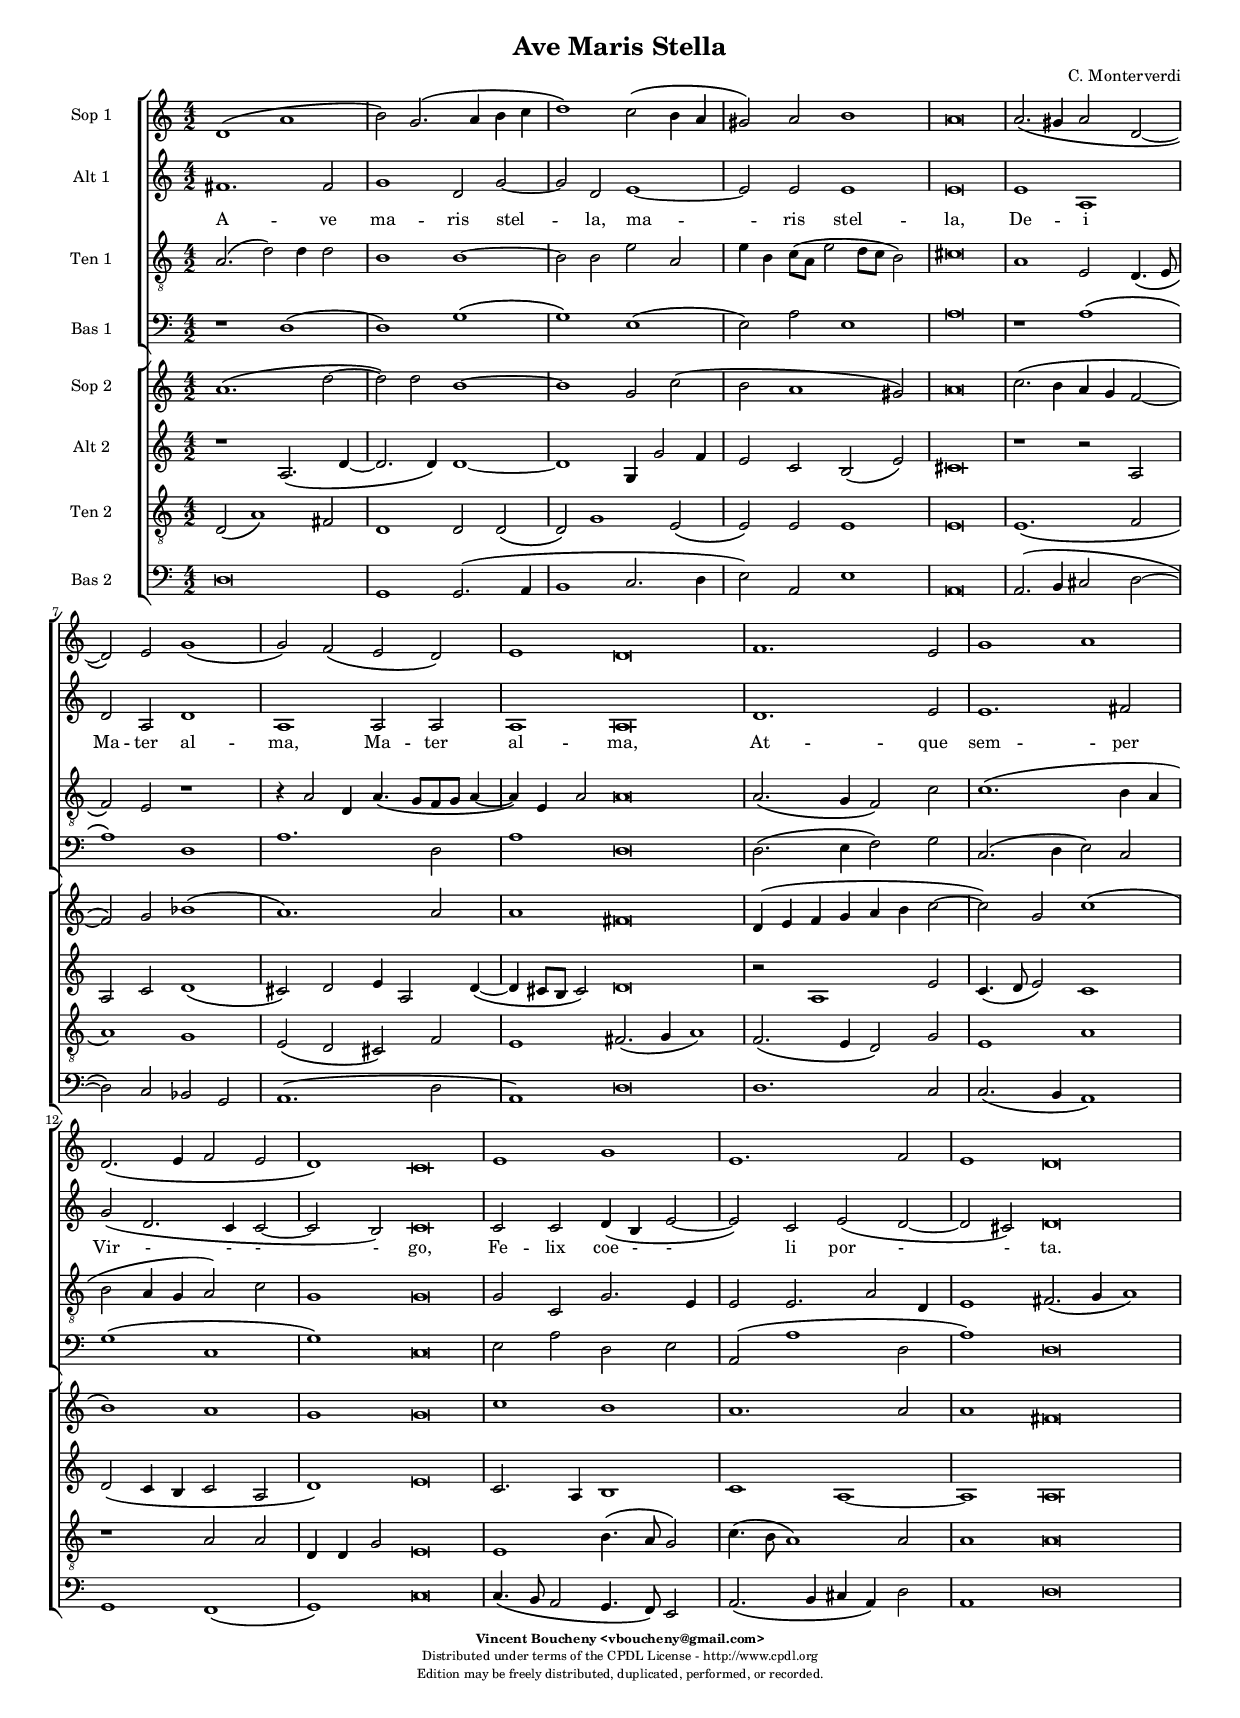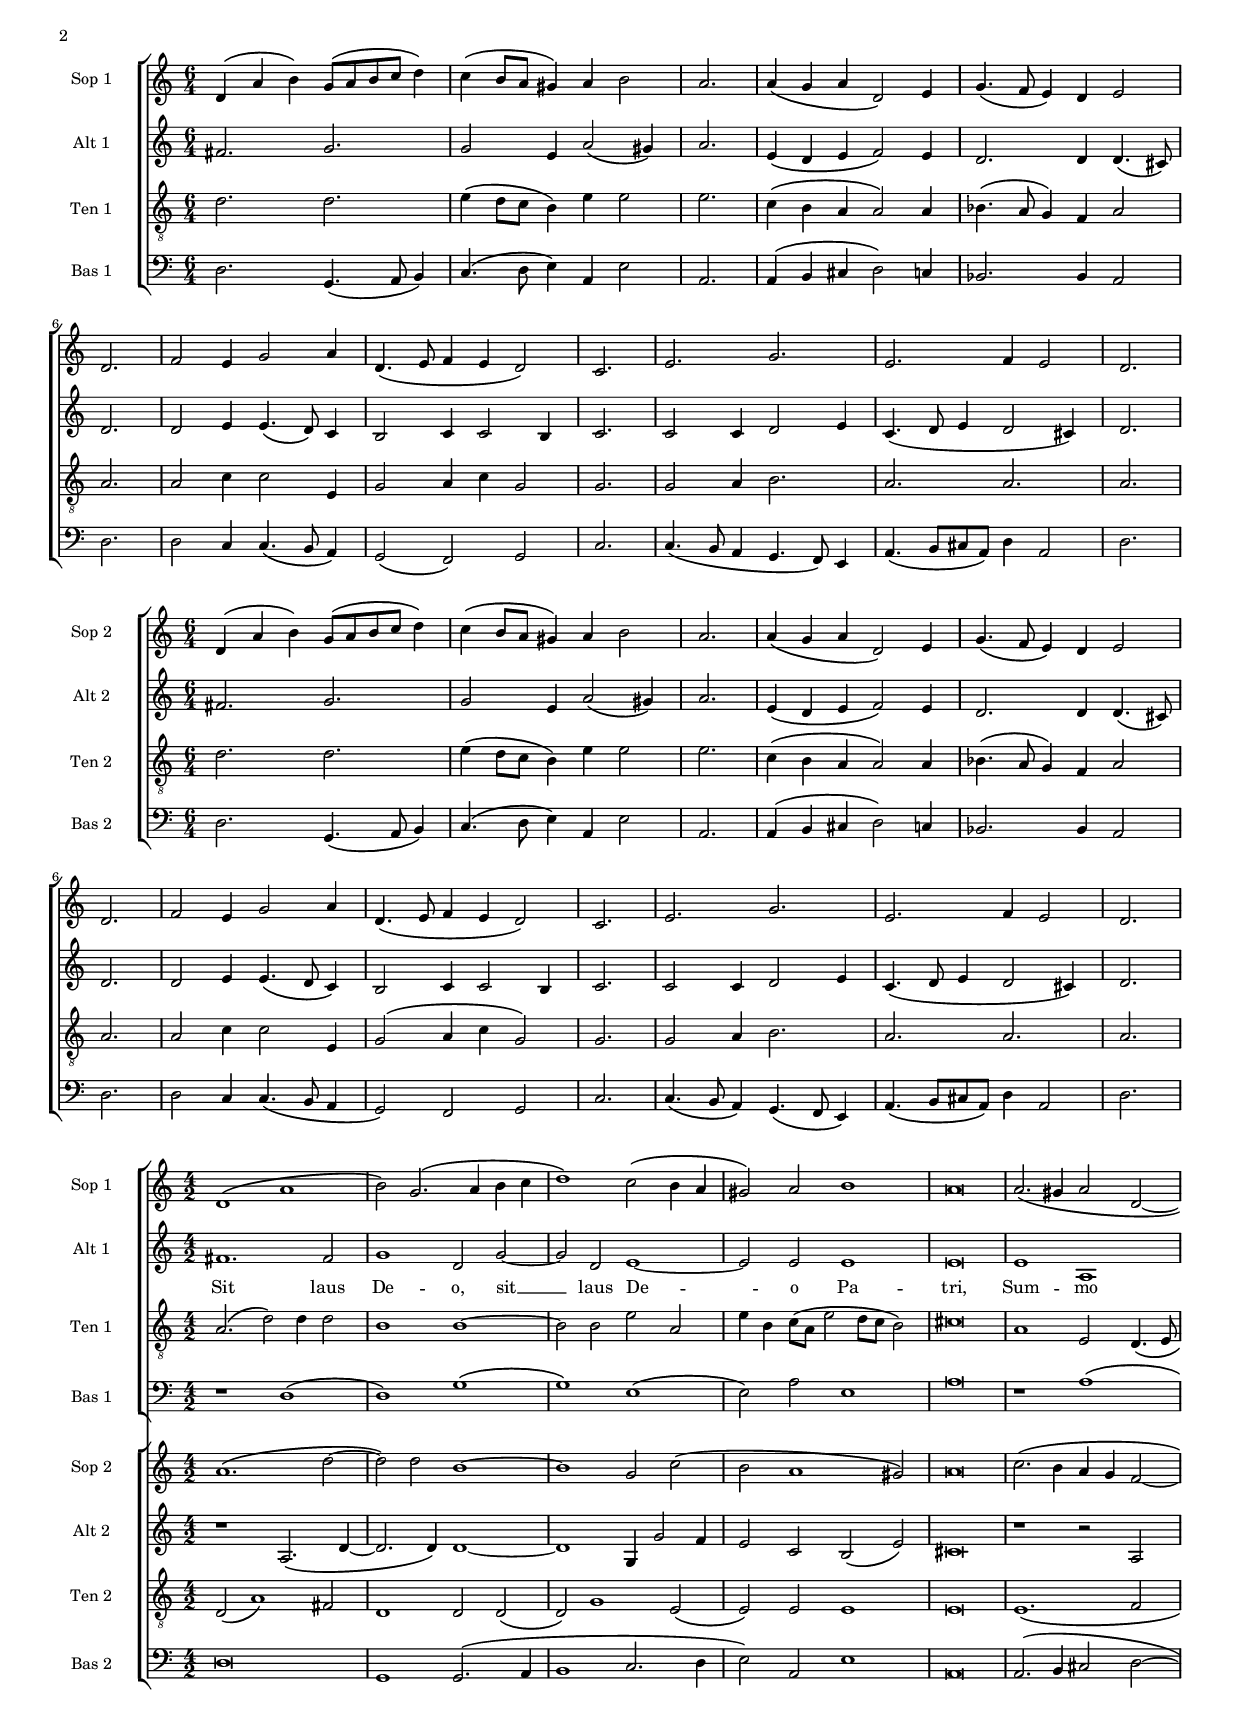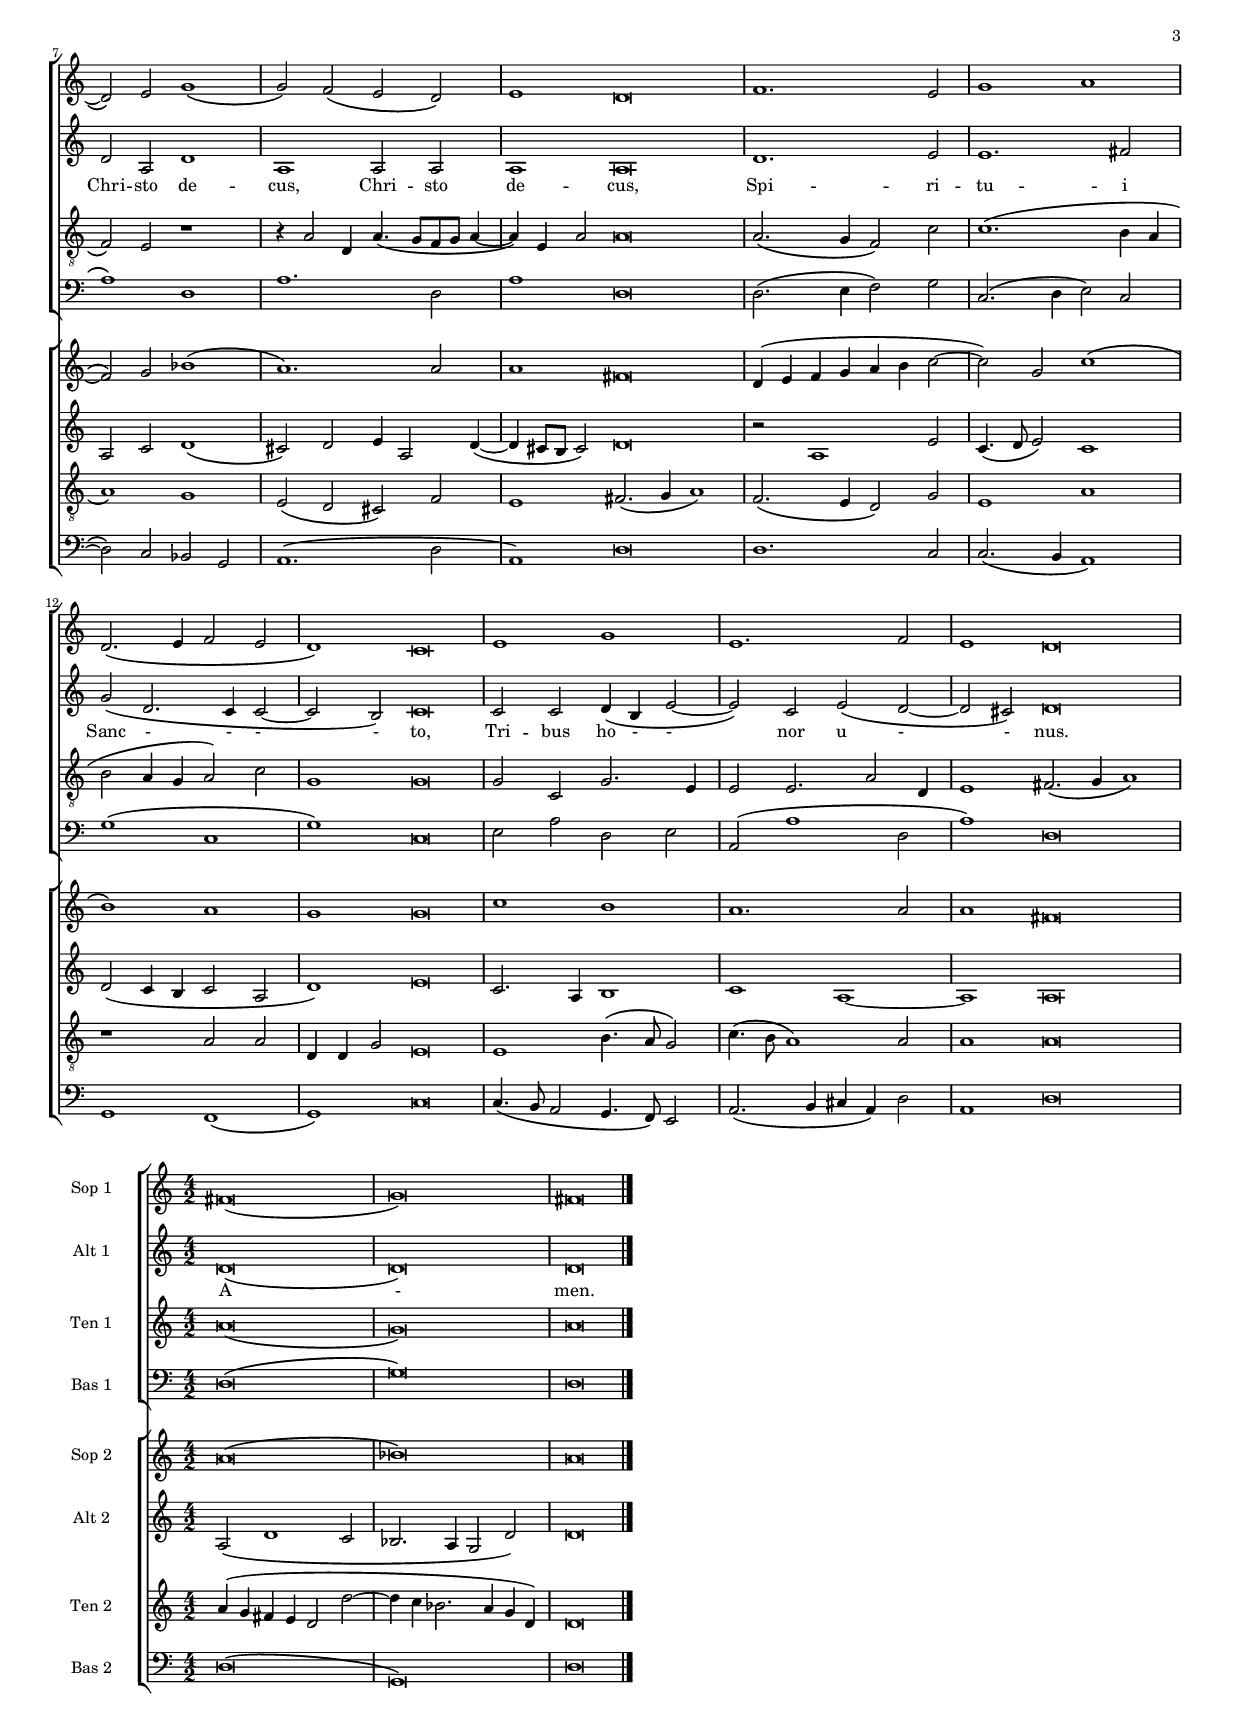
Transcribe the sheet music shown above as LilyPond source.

%
% Ave Maris Stella
% (C) CPDL - V0.1
%
#(set-global-staff-size 14)
\paper {
#(set-paper-size "a4")
top-margin = 5\mm
bottom-margin = 10\mm
after-title-space = 5\mm
before-title-space = 0\mm
head-separation = 0\mm
left-margin = 10\mm
right-margin = 10\mm
}
\version "2.10.33"
\header {
title = "Ave Maris Stella"
composer = "C. Monterverdi"
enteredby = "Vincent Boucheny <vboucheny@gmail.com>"
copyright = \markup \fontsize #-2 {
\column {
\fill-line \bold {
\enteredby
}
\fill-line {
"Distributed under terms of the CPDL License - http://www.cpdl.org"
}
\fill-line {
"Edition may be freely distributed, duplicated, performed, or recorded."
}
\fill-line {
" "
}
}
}
}

globalVoice = { \time 4/2 \autoBeamOff }

% SOPRANO

sopraaVoiceVerseA =  \new Voice = "sopraaVoiceVerseA" {
\relative c'' {
\clef treble
\globalVoice

d,1\( a'
b2\) g2.\( a4 b c
d1\) c2\( b4 a
gis2\) a b1
a\breve

a2.\( gis4 a2 d,~
d \) e g1\(
g2\) f\( e d\)

\override Staff.TimeSignature #'stencil = ##f
\time 6/2

e1 d\breve

\override Staff.TimeSignature #'stencil = ##f
\time 4/2

f1. e2
g1 a
d,2.\( e4 f2 e

\override Staff.TimeSignature #'stencil = ##f
\time 6/2

d1\) c\breve

\override Staff.TimeSignature #'stencil = ##f
\time 4/2

e1 g
e1. f2

\override Staff.TimeSignature #'stencil = ##f
\time 6/2

e1 d\breve
}
}

soprabVoiceVerseA =  \new Voice = "soprabVoiceVerseA" {
\relative c'' {
\clef treble
\globalVoice

a1.\( d2~
d\) d b1~
b g2 c2\(
b a1 gis2\)
a\breve

c2.\( b4 a g f2~
f\) g bes1\(
a1.\) a2

\override Staff.TimeSignature #'stencil = ##f
\time 6/2

a1 fis\breve

\override Staff.TimeSignature #'stencil = ##f
\time 4/2

d4\( e f g a b c2~
c\) g c1\(
b\) a

\override Staff.TimeSignature #'stencil = ##f
\time 6/2

g g\breve

\override Staff.TimeSignature #'stencil = ##f
\time 4/2

c1 b
a1. a2

\override Staff.TimeSignature #'stencil = ##f
\time 6/2

a1 fis\breve

}
}

sopraVoiceVerseB = \new Voice = "sopraVoiceVerseB" {
\relative c'' {
\clef treble
\globalVoice

\time 6/4

d,4\( a' b\) g8[\( a b c] d4\)
c\( b8[ a] gis4\) a b2

\override Staff.TimeSignature #'stencil = ##f
\time 3/4

a2.

\override Staff.TimeSignature #'stencil = ##f
\time 6/4

a4\( g a d,2\) e4
g4.\( f8 e4\) d e2

\override Staff.TimeSignature #'stencil = ##f
\time 3/4

d2.

\override Staff.TimeSignature #'stencil = ##f
\time 6/4

f2 e4 g2 a4
d,4.\( e8 f4 e d2\)

\override Staff.TimeSignature #'stencil = ##f
\time 3/4

c2.

\override Staff.TimeSignature #'stencil = ##f
\time 6/4

e2. g
e f4 e2

\override Staff.TimeSignature #'stencil = ##f
\time 3/4

d2.

}
}

sopraaVoiceFinale = \new Voice = "sopraaVoiceFinale" {
\relative c'' {
\clef treble
\globalVoice

fis,\breve\( g\) fis

\bar "|."
}
}

soprabVoiceFinale = \new Voice = "soprabVoiceFinale" {
\relative c'' {
\clef treble
\globalVoice

a\breve\( bes\) a

\bar "|."
}
}

% ALTO

altoaVoiceVerseA =  \new Voice = "altoaVoiceVerseA" {
\relative c'  {
\clef treble
\globalVoice

fis1. fis2
g1 d2 g2~
g d e1~
e2 e e1
e\breve

e1 a,
d2 a d1
a a2 a

\override Staff.TimeSignature #'stencil = ##f
\time 6/2

a1 a\breve

\override Staff.TimeSignature #'stencil = ##f
\time 4/2

d1. e2
e1. fis2
g\( d2. c4 c2~

\override Staff.TimeSignature #'stencil = ##f
\time 6/2

c2 b\) c\breve

\override Staff.TimeSignature #'stencil = ##f
\time 4/2

c2 c d4\( b e2~
e\) c e\( d~

\override Staff.TimeSignature #'stencil = ##f
\time 6/2

d cis\) d\breve
}
}

altobVoiceVerseA =  \new Voice = "altobVoiceVerseA" {
\relative c'' {
\clef treble
\globalVoice

r1 a,2.\( d4~
d2. d4\) d1~
d g,4 g'2 f4
e2 c b\( e\)
cis\breve

r1 r2 a
a c d1\(
cis2\) d e4 a,2 d4~\(

\override Staff.TimeSignature #'stencil = ##f
\time 6/2

d cis8[ b] cis2\) d\breve

\override Staff.TimeSignature #'stencil = ##f
\time 4/2

r2 a1 e'2
c4.\( d8 e2\) c1
d2\( c4 b c2 a

\override Staff.TimeSignature #'stencil = ##f
\time 6/2

d1\) e\breve

\override Staff.TimeSignature #'stencil = ##f
\time 4/2

c2. a4 b1
c1 a~

\override Staff.TimeSignature #'stencil = ##f
\time 6/2

a a\breve
}
}

altoVoiceVerseB = \new Voice = "altoVoiceVerseB" {
\relative c'' {
\clef treble
\globalVoice

\time 6/4

fis,2. g
g2 e4 a2\( gis4\)

\override Staff.TimeSignature #'stencil = ##f
\time 3/4

a2.

\override Staff.TimeSignature #'stencil = ##f
\time 6/4

e4\( d e f2\) e4
d2. d4 d4.\( cis8\)

\override Staff.TimeSignature #'stencil = ##f
\time 3/4

d2.

\override Staff.TimeSignature #'stencil = ##f
\time 6/4

d2 e4 e4.\( d8\) c4
b2 c4 c2 b4

\override Staff.TimeSignature #'stencil = ##f
\time 3/4

c2.

\override Staff.TimeSignature #'stencil = ##f
\time 6/4

c2 c4 d2 e4
c4.\( d8 e4 d2 cis4\)

\override Staff.TimeSignature #'stencil = ##f
\time 3/4

d2.
}
}

altoVoiceVerseC = \new Voice = "altoVoiceVerseC" {
\relative c'' {
\clef treble
\globalVoice

\time 6/4

fis,2. g
g2 e4 a2\( gis4\)

\override Staff.TimeSignature #'stencil = ##f
\time 3/4

a2.

\override Staff.TimeSignature #'stencil = ##f
\time 6/4

e4\( d e f2\) e4
d2. d4 d4.\( cis8\)

\override Staff.TimeSignature #'stencil = ##f
\time 3/4

d2.

\override Staff.TimeSignature #'stencil = ##f
\time 6/4

d2 e4 e4.\( d8 c4\)
b2 c4 c2 b4

\override Staff.TimeSignature #'stencil = ##f
\time 3/4

c2.

\override Staff.TimeSignature #'stencil = ##f
\time 6/4

c2 c4 d2 e4
c4.\( d8 e4 d2 cis4\)

\override Staff.TimeSignature #'stencil = ##f
\time 3/4

d2.
}
}

altoaVoiceFinale = \new Voice = "altoaVoiceFinale" {
\relative c'' {
\clef treble
\globalVoice

d,\breve\( d\) d

\bar "|."
}
}

altobVoiceFinale = \new Voice = "altobVoiceFinale" {
\relative c'' {
\clef treble
\globalVoice

a,2\( d1 c2
bes2. a4 g2 d'\)
d\breve

\bar "|."
}
}

% TENOR

tenoraVoiceVerseA =  \new Voice = "tenoraVoiceVerseA" {
\relative c' {
\clef "G_8"
\globalVoice

\time 6/4

a2.\( d2\) d4 d2
b1 b~
b2 b e a,
e'4 b c8\([ a] e'2 d8[ c] b2\)
cis\breve

a1 e2 d4.\( e8
f2\) e r1
r4 a2 d,4 a'4.\( g8[ f g] a4~

\override Staff.TimeSignature #'stencil = ##f
\time 6/2

a\) e a2 a\breve

\override Staff.TimeSignature #'stencil = ##f
\time 4/2

a2.\( g4 f2\) c'
c1.\( b4 a
b2 a4 g a2\) c

\override Staff.TimeSignature #'stencil = ##f
\time 6/2

g1 g\breve

\override Staff.TimeSignature #'stencil = ##f
\time 4/2

g2 c, g'2. e4
e2 e2. a2 d,4

\override Staff.TimeSignature #'stencil = ##f
\time 18/2

e1 fis2.\( g4 a1\)

}
}

tenorbVoiceVerseA =  \new Voice = "tenorbVoiceVerseA" {
\relative c' {
\clef "G_8"
\globalVoice

d,2\( a'1\) fis2
d1 d2 d\(
d\) g1 e2\(
e\) e e1
e\breve

e1.\( f2
a1\) g
e2\( d cis\) f

\override Staff.TimeSignature #'stencil = ##f
\time 6/2

e1 fis2.\( g4 a1\)

\override Staff.TimeSignature #'stencil = ##f
\time 4/2

f2.\( e4 d2\) g
e1 a
r a2 a

\override Staff.TimeSignature #'stencil = ##f
\time 6/4

d,4 d g2 e\breve

\override Staff.TimeSignature #'stencil = ##f
\time 4/2

e1 b'4.\( a8 g2\)
c4.\( b8 a1\) a2

\override Staff.TimeSignature #'stencil = ##f
\time 6/2

a1 a\breve

\time 6/4
}
}

tenorVoiceVerseB = \new Voice = "tenorVoiceVerseB" {
\relative c' {
\clef "G_8"
\globalVoice

\time 6/4

d2. d
e4\( d8[ c] b4\) e e2

\override Staff.TimeSignature #'stencil = ##f
\time 3/4

e2.

\override Staff.TimeSignature #'stencil = ##f
\time 6/4

c4\( b a a2\) a4
bes4.\( a8 g4\) f a2

\override Staff.TimeSignature #'stencil = ##f
\time 3/4

a2.

\override Staff.TimeSignature #'stencil = ##f
\time 6/4

a2 c4 c2 e,4
g2 a4 c g2

\override Staff.TimeSignature #'stencil = ##f
\time 3/4

g2.

\override Staff.TimeSignature #'stencil = ##f
\time 6/4

g2 a4 b2.
a a

\override Staff.TimeSignature #'stencil = ##f
\time 3/4

a
}
}

tenorVoiceVerseC = \new Voice = "tenorVoiceVerseC" {
\relative c' {
\clef "G_8"
\globalVoice

\time 6/4

d2. d
e4\( d8[ c] b4\) e e2

\override Staff.TimeSignature #'stencil = ##f
\time 3/4

e2.

\override Staff.TimeSignature #'stencil = ##f
\time 6/4

c4\( b a a2\) a4
bes4.\( a8 g4\) f a2

\override Staff.TimeSignature #'stencil = ##f
\time 3/4

a2.

\override Staff.TimeSignature #'stencil = ##f
\time 6/4

a2 c4 c2 e,4
g2\( a4 c g2\)

\override Staff.TimeSignature #'stencil = ##f
\time 3/4

g2.

\override Staff.TimeSignature #'stencil = ##f
\time 6/4

g2 a4 b2.
a a

\override Staff.TimeSignature #'stencil = ##f
\time 3/4

a
}
}

tenoraVoiceFinale = \new Voice = "tenoraVoiceFinale" {
\relative c' {
\clef treble
\globalVoice

a'\breve\( g\) a

\bar "|."
}
}

tenorbVoiceFinale = \new Voice = "tenorbVoiceFinale" {
\relative c' {
\clef treble
\globalVoice

a'4\(g fis e d2 d'~
d4 c bes2. a4 g d\)
d\breve

\bar "|."
}
}

% BASS

bassaVoiceVerseA =  \new Voice = "bassaVoiceVerseA" {
\relative c {
\clef "bass"
\globalVoice

r1 d\(
d\) g\(
g\) e\(
e2\) a e1
a\breve

r1 a\(
a\) d,
a'1. d,2

\override Staff.TimeSignature #'stencil = ##f
\time 6/2

a'1 d,\breve

\override Staff.TimeSignature #'stencil = ##f
\time 4/2

d2.\( e4 f2\) g
c,2.\( d4 e2\) c
g'1\( c,

\override Staff.TimeSignature #'stencil = ##f
\time 6/2

g'\) c,\breve

\override Staff.TimeSignature #'stencil = ##f
\time 4/2

e2 a d, e
a,\( a'1 d,2

\override Staff.TimeSignature #'stencil = ##f
\time 6/2

a'1\) d,\breve

\time 6/4

}
}

bassbVoiceVerseA =  \new Voice = "bassbVoiceVerseA" {
\relative c {
\clef "bass"
\globalVoice

d\breve
g,1 g2.\( a4
b1 c2. d4
e2\) a,2 e'1
a,\breve

a2.\( b4 cis2 d2~
d\) c bes g
a1.\( d2

\override Staff.TimeSignature #'stencil = ##f
\time 6/2

a1\) d\breve

\override Staff.TimeSignature #'stencil = ##f
\time 4/2

d1. c2
c2.\( b4 a1\)
g f\(

\override Staff.TimeSignature #'stencil = ##f
\time 6/2

g\) c\breve

\override Staff.TimeSignature #'stencil = ##f
\time 4/2

c4.\( b8 a2 g4. f8\) e2
a2.\( b4 cis a\) d2

\override Staff.TimeSignature #'stencil = ##f
\time 6/2

a1 d\breve

\time 6/4
}
}

bassVoiceVerseB = \new Voice = "bassVoiceVerseB" {
\relative c' {
\clef "bass"
\globalVoice

\time 6/4

d,2. g,4.\( a8 b4\)
c4.\( d8 e4\) a, e'2

\override Staff.TimeSignature #'stencil = ##f
\time 3/4

a,2.

\override Staff.TimeSignature #'stencil = ##f
\time 6/4

a4\( b cis d2\) c4
bes2. bes4 a2

\override Staff.TimeSignature #'stencil = ##f
\time 3/4

d2.

\override Staff.TimeSignature #'stencil = ##f
\time 6/4

d2 c4 c4.\( b8 a4\)
g2\( f\) g

\override Staff.TimeSignature #'stencil = ##f
\time 3/4

c2.

\override Staff.TimeSignature #'stencil = ##f
\time 6/4

c4.\( b8 a4 g4. f8\) e4
a4.\( b8[ cis a]\) d4 a2

\override Staff.TimeSignature #'stencil = ##f
\time 3/4

d2.

}
}

bassVoiceVerseC = \new Voice = "bassVoiceVerseC" {
\relative c' {
\clef "bass"
\globalVoice

\time 6/4

d,2. g,4.\( a8 b4\)
c4.\( d8 e4\) a, e'2

\override Staff.TimeSignature #'stencil = ##f
\time 3/4

a,2.

\override Staff.TimeSignature #'stencil = ##f
\time 6/4

a4\( b cis d2\) c4
bes2. bes4 a2

\override Staff.TimeSignature #'stencil = ##f
\time 3/4

d2.

\override Staff.TimeSignature #'stencil = ##f
\time 6/4

d2 c4 c4.\( b8 a4
g2\) f g

\override Staff.TimeSignature #'stencil = ##f
\time 3/4

c2.

\override Staff.TimeSignature #'stencil = ##f
\time 6/4

c4.\( b8 a4\) g4.\( f8 e4\)
a4.\( b8[ cis a]\) d4 a2

\override Staff.TimeSignature #'stencil = ##f
\time 3/4

d2.
}
}

bassaVoiceFinale = \new Voice = "bassaVoiceFinale" {
\relative c' {
\clef "bass"
\globalVoice

d,\breve\( g\) d

\bar "|."
}
}

bassbVoiceFinale = \new Voice = "bassbVoiceFinale" {
\relative c' {
\clef "bass"
\globalVoice

d,\breve\( g,\) d'

\bar "|."
}
}

%
% STAFFS
%

% VERSE 1

sopraaStaffVerseA = \new Staff = "sopraaStaffVerseA" {
\set Staff.midiInstrument = #"recorder"
\set Staff.instrumentName = #"Sop 1"
<<
\sopraaVoiceVerseA
>>
}

soprabStaffVerseA = \new Staff = "soprabStaffVerseA" {
\set Staff.midiInstrument = #"recorder"
\set Staff.instrumentName = #"Sop 2"
<<
\soprabVoiceVerseA
>>
}

altoaStaffVerseA = \new Staff = "altoaStaffVerseA" {
\set Staff.midiInstrument = #"acoustic grand"
\set Staff.instrumentName = #"Alt 1"
<<
\altoaVoiceVerseA
>>
}

altobStaffVerseA = \new Staff = "altobStaffVerseA" {
\set Staff.midiInstrument = #"recorder"
\set Staff.instrumentName = #"Alt 2"
<<
\altobVoiceVerseA
>>
}

tenoraStaffVerseA = \new Staff = "tenoraStaffVerseA" {
\set Staff.midiInstrument = #"recorder"
\set Staff.instrumentName = #"Ten 1"
<<
\tenoraVoiceVerseA
>>
}

tenorbStaffVerseA = \new Staff = "tenorbStaffVerseA" {
\set Staff.midiInstrument = #"recorder"
\set Staff.instrumentName = #"Ten 2"
<<
\tenorbVoiceVerseA
>>
}

bassaStaffVerseA = \new Staff = "bassaStaffVerseA" {
\set Staff.midiInstrument = #"recorder"
\set Staff.instrumentName = #"Bas 1"
<<
\bassaVoiceVerseA
>>
}

bassbStaffVerseA = \new Staff = "bassbStaffVerseA" {
\set Staff.midiInstrument = #"recorder"
\set Staff.instrumentName = #"Bas 2"
<<
\bassbVoiceVerseA
>>
}

% VERSE 2

sopraStaffVerseB = \new Staff = "sopraStaffVerseB" {
\set Staff.midiInstrument = #"recorder"
\set Staff.instrumentName = #"Sop 1"
<<
\sopraVoiceVerseB
>>
}

altoStaffVerseB = \new Staff = "altoStaffVerseB" {
\set Staff.midiInstrument = #"recorder"
\set Staff.instrumentName = #"Alt 1"
<<
\altoVoiceVerseB
>>
}

tenorStaffVerseB = \new Staff = "tenorStaffVerseB" {
\set Staff.midiInstrument = #"recorder"
\set Staff.instrumentName = #"Ten 1"
<<
\tenorVoiceVerseB
>>
}

bassStaffVerseB = \new Staff = "bassStaffVerseB" {
\set Staff.midiInstrument = #"recorder"
\set Staff.instrumentName = #"Bas 1"
<<
\bassVoiceVerseB
>>
}

% VERSE 3

sopraStaffVerseC = \new Staff = "sopraStaffVerseC" {
\set Staff.midiInstrument = #"recorder"
\set Staff.instrumentName = #"Sop 2"
<<
\sopraVoiceVerseB
>>
}

altoStaffVerseC = \new Staff = "altoStaffVerseC" {
\set Staff.midiInstrument = #"recorder"
\set Staff.instrumentName = #"Alt 2"
<<
\altoVoiceVerseC
>>
}

tenorStaffVerseC = \new Staff = "tenorStaffVerseC" {
\set Staff.midiInstrument = #"recorder"
\set Staff.instrumentName = #"Ten 2"
<<
\tenorVoiceVerseC
>>
}

bassStaffVerseC = \new Staff = "bassStaffVerseC" {
\set Staff.midiInstrument = #"recorder"
\set Staff.instrumentName = #"Bas 2"
<<
\bassVoiceVerseC
>>
}

% VERSE 4

sopraaStaffVerseD = \new Staff = "sopraaStaffVerseD" {
\set Staff.midiInstrument = #"recorder"
\set Staff.instrumentName = #"Sop 1"
<<
\sopraaVoiceVerseA
>>
}

soprabStaffVerseD = \new Staff = "soprabStaffVerseD" {
\set Staff.midiInstrument = #"recorder"
\set Staff.instrumentName = #"Sop 2"
<<
\soprabVoiceVerseA
>>
}

altoaStaffVerseD = \new Staff = "altoaStaffVerseD" {
\set Staff.midiInstrument = #"acoustic grand"
\set Staff.instrumentName = #"Alt 1"
<<
\altoaVoiceVerseA
>>
}

altobStaffVerseD = \new Staff = "altobStaffVerseD" {
\set Staff.midiInstrument = #"recorder"
\set Staff.instrumentName = #"Alt 2"
<<
\altobVoiceVerseA
>>
}

tenoraStaffVerseD = \new Staff = "tenoraStaffVerseD" {
\set Staff.midiInstrument = #"recorder"
\set Staff.instrumentName = #"Ten 1"
<<
\tenoraVoiceVerseA
>>
}

tenorbStaffVerseD = \new Staff = "tenorbStaffVerseD" {
\set Staff.midiInstrument = #"recorder"
\set Staff.instrumentName = #"Ten 2"
<<
\tenorbVoiceVerseA
>>
}

bassaStaffVerseD = \new Staff = "bassaStaffVerseD" {
\set Staff.midiInstrument = #"recorder"
\set Staff.instrumentName = #"Bas 1"
<<
\bassaVoiceVerseA
>>
}

bassbStaffVerseD = \new Staff = "bassbStaffVerseD" {
\set Staff.midiInstrument = #"recorder"
\set Staff.instrumentName = #"Bas 2"
<<
\bassbVoiceVerseA
>>
}

% Finale

sopraaStaffFinale = \new Staff = "sopraaStaffFinale" {
\set Staff.midiInstrument = #"recorder"
\set Staff.instrumentName = #"Sop 1"
<<
\sopraaVoiceFinale
>>
}

soprabStaffFinale = \new Staff = "soprabStaffFinale" {
\set Staff.midiInstrument = #"recorder"
\set Staff.instrumentName = #"Sop 2"
<<
\soprabVoiceFinale
>>
}

altoaStaffFinale = \new Staff = "altoaStaffFinale" {
\set Staff.midiInstrument = #"acoustic grand"
\set Staff.instrumentName = #"Alt 1"
<<
\altoaVoiceFinale
>>
}

altobStaffFinale = \new Staff = "altobStaffFinale" {
\set Staff.midiInstrument = #"recorder"
\set Staff.instrumentName = #"Alt 2"
<<
\altobVoiceFinale
>>
}

tenoraStaffFinale = \new Staff = "tenoraStaffFinale" {
\set Staff.midiInstrument = #"recorder"
\set Staff.instrumentName = #"Ten 1"
<<
\tenoraVoiceFinale
>>
}

tenorbStaffFinale = \new Staff = "tenorbStaffFinale" {
\set Staff.midiInstrument = #"recorder"
\set Staff.instrumentName = #"Ten 2"
<<
\tenorbVoiceFinale
>>
}

bassaStaffFinale = \new Staff = "bassaStaffFinale" {
\set Staff.midiInstrument = #"recorder"
\set Staff.instrumentName = #"Bas 1"
<<
\bassaVoiceFinale
>>
}

bassbStaffFinale = \new Staff = "bassbStaffFinale" {
\set Staff.midiInstrument = #"recorder"
\set Staff.instrumentName = #"Bas 2"
<<
\bassbVoiceFinale
>>
}

%
% Lyrics
%


% SOPRANO

sopraaWords = \lyricmode {
A - -
ve __ _ _ _
_ ma - -
- ris stel --
la,

De - -
- i Ma
- ter __ _ _
al -- ma,

At -- que
sem -- per
Vir - - -
- go,

Fe -- lix
coe -- li
por -- ta.

Su - - mens__ _
il - - lud A --
ve
Ga - - - bri --
e - - lis o --
re,
}

soprabWords = \lyricmode {
A -
ve ma --
ris stel
- - -
la,

De - - -
- i Ma
- ter
al -- ma,

At - - - - - -
que sem
- per
Vir -- go,

Fe -- lix
coe -- lis
por -- ta.
}

sopraWordsVerseB = \lyricmode {
Su - - mens __ _
il - - lud A --
ve

Ga - - - bri --
e - - lis o --
re,

Fun -- da nos in pa - - - -
ce,

Mu -- tans
E -- vae no --
men.
}

sopraWordsVerseC = \lyricmode {
Sol - - ve __ _
vin - - cla re --
is,

Pro - - - fer
lu - - men cae --
cis:

Ma -- la no -- stra
pel - - - -
le,

Bo -- na
cunc -- ta po --
sce.
}

sopraaWordsVerseD = \lyricmode {
Sit __ _
_ laus __ _ _ _
_ De - -
- o Pa --
tri,

Sum - - -
mo Chri
- sto __ _ _
de -- cus,

Spi -- ri --
tu -- i
Sanc - - -
- to,

Tri -- bus
ho -- nor
u -- nus.
}

soprabWordsVerseD = \lyricmode {
Sit __ _
laus De --
o Pa
- - -
tri,

Sum - - -
- mo Chri
- sto
de -- cus,

Spi - - - - -
- ri --
tu - i
Sanc --
to,

Tri -- bus
ho -- nor
u -- nus.
}

% ALTO

altoaWords = \lyricmode {
A --
ve
ma --
ris stel --
la, ma --
ris stel --
la,

De -- i
Ma -- ter al --
ma, Ma -- ter
al -- ma,

At -- que
sem -- per
Vir - - -
- go,

Fe -- lix coe - -
li por -
- ta.
}

altobWords = \lyricmode {
A -
ve ma
ris, a -- ve
ma -- ris stel -
la,

De
- i Ma
- ter al -- ma, al
- - ma,

At -- que
sem - - per
Vir - - - -
- go,

Fe -- lix coe --
lis por
ta,
}

altoWordsVerseB = \lyricmode {
Su -- mens
il -- lud a -
ve

Ga - - - bri --
e -- lis o -
re,

Fun -- da nos __ _ in
pa -- ce, in pa --
ce,

Mu -- tans E -- vae
no - - - -
men.
}

altoWordsVerseC = \lyricmode {
Sol -- ve
vin -- cla re -
is,

Pro - - - fer
lu -- men cae -
cis:

Ma -- la no - -
stra in pel -
le,

Bo -- na cunc -- ta
po - - - -
sce.
}

altoaWordsVerseD = \lyricmode {
Sit laus
De -- o,
sit __
laus De --
o Pa --
tri,

Sum -- mo
Chri -- sto de --
cus, Chri -- sto
de -- cus,

Spi -- ri --
tu -- i
Sanc - - -
- to,

Tri -- bus ho -
- nor u -
- nus.
}

altobWordsVerseD = \lyricmode {
Sit __
_ laus De --
o, sit laus
De -- o Pa -
tri,

Sum
- mo Chri --
sto de -- cus, de -
- - cus,

Spi -- ri --
tu - - i
Sanc - - - -
- to,

Tri -- bus ho
nor u
nus.
}

% TENOR

tenoraWords = \lyricmode {
A - ve ma --
ris stel
la, a -- ve
ma -- ris stel - - -
la,

De -- i Ma -
- ter,
De -- i Ma -
- ter al -- ma,

At - - que
sem - -
- - - - per
Vir -- go,

Fe -- lix coe -- li
por -- ta, coe -- li
por -- ta. __ _ _

}

tenorbWords = \lyricmode {
A - ve
ma -- ris, a
- ve ma
- ris stel
la,

De -
- i
Ma - - ter
al ma, __ _ _

At - - que
sem -- per
at -- que
sem -- per Vir -- go,

Fe -- lix __ _ _
coe - - li
por -- ta.
}

tenorWordsVerseB = \lyricmode {
Su -- mens
il - - lud A --
ve

Ga - - - bri --
e - - lis o --
re,

Fun -- da nos in
pa -- ce, in pa --
ce,

Mu -- tans E -- vae
no --
men.
}

tenorWordsVerseC = \lyricmode {
Sol -- ve
vin - - cla re --
is,

Pro - - - fer
lu - - men cae --
cis:

Ma -- la no -- stra
pel - - -
le,

Bo -- na cunc --
ta po --
sce.
}

tenoraWordsVerseD = \lyricmode {
Sit __ _ laus De --
o Pa --
tri, sit laus
De -- o Pa - - -
tri,

Sum -- mo Chri -
- sto,
sum -- mo Chri -
- sto de -- cus,

Spi - - ri --
tu - -
- - - - i
Sanc -- to,

Tri -- bus ho -- nor
u -- nus, ho -- nor
u -- nus. __ _ _
}

tenorbWordsVerseD = \lyricmode {
Sit __ _ laus
De -- o, sit __
_ laus De
- o Pa --
tri,

Sum -- mo
Chri -- sto
de - - cus,
de -- cus, __ _ _

Spi -- ri -- tu -- i
Sanc -- to.
Spi -- ri --
tu -- i Sanc -- to,

Tri -- bus __ _ _
ho - - nor
u -- nus.
}

% BASS

bassaWords = \lyricmode {
A -
ve __ _
ma -
ris stel --
la,

De
- i
Ma -- ter
al -- ma,

At - - que
sem - - per
Vir -
- go,

Fe -- lix coe -- li
por - -
- ta.
}

bassbWords = \lyricmode {
A
ve ma -
- - -
- ris stel --
la,

De - -
- i Ma -- ter
al -
- ma,

At -- que
sem - -
per Vir
- go,

Fe - - - - lix
coe - - - li
por -- ta.
}

bassWordsVerseB = \lyricmode {
Su -- mens __ _ _
il - - lud A --
ve

Ga - - - bri --
e -- lis o --
re,

Fun -- da nos __ _ _
in __ _ pa --
ce,

Mu - - - - tans
E - vae no --
men.
}

bassWordsVerseC = \lyricmode {
Sol -- ve __ _ _
vin - - cla re --
is,

Pro - - - fer
lu -- men cae --
cis:

Ma -- la no - -
- stra pel --
le,

Bo - - na __ _ _
cunc - ta po --
sce.
}

bassaWordsVerseD = \lyricmode {
Sit __ _
laus __ _
De
- o Pa --
tri,

Sum
- mo
Chri -- sto
de -- cus,

Spi - - ri --
tu - - i
Sanc -
- to,

Tri -- bus ho -
nor u -
- nus.
}

bassbWordsVerseD = \lyricmode {
Sit
laus De -
- - -
- o Pa --
tri,

Sum - -
- mo Chri -- sto
de -
- cus,

Spi -- ri --
tu - -
i Sanc
- to,

Tri - - - - bus
ho - - - nor
u -- nus.
}


% FINALE

AveFinale = \lyricmode {
A - men.
}

AveBFinale = \lyricmode {
A - - - - - - men.
}

AveCFinale = \lyricmode{
A - - - - - - - - - - men.
}

\score {
<<
\new ChoirStaff <<
\sopraaStaffVerseA
\altoaStaffVerseA
\new Lyrics \lyricsto "altoaVoiceVerseA" { \altoaWords }
\tenoraStaffVerseA
\bassaStaffVerseA
>>
\new ChoirStaff <<
\soprabStaffVerseA
\altobStaffVerseA
\tenorbStaffVerseA
\bassbStaffVerseA
>>
>>
}

\score {
<<
\new ChoirStaff <<
\sopraStaffVerseB
\altoStaffVerseB
\tenorStaffVerseB
\bassStaffVerseB
>>
>>
}

\score {
<<
\new ChoirStaff <<
\sopraStaffVerseC
\altoStaffVerseC
\tenorStaffVerseC
\bassStaffVerseC
>>
>>
}


\score {
<<
\new ChoirStaff <<
\sopraaStaffVerseD
\altoaStaffVerseD
\new Lyrics \lyricsto "altoaVoiceVerseA" { \altoaWordsVerseD }
\tenoraStaffVerseD
\bassaStaffVerseD
>>
\new ChoirStaff <<
\soprabStaffVerseD
\altobStaffVerseD
\tenorbStaffVerseD
\bassbStaffVerseD
>>
>>
\layout { }
\midi {
\context {
\Score
tempoWholesPerMinute = #(ly:make-moment 65 2)
}
}
}

\score {
<<
\new ChoirStaff <<
\sopraaStaffFinale
\altoaStaffFinale
\new Lyrics \lyricsto "altoaVoiceFinale" { \AveFinale }
\tenoraStaffFinale
\bassaStaffFinale
>>
\new ChoirStaff <<
\soprabStaffFinale
\altobStaffFinale
\tenorbStaffFinale
\bassbStaffFinale
>>
>>
\layout { }
\midi {
\context {
\Score
tempoWholesPerMinute = #(ly:make-moment 65 2)
}
}
}
